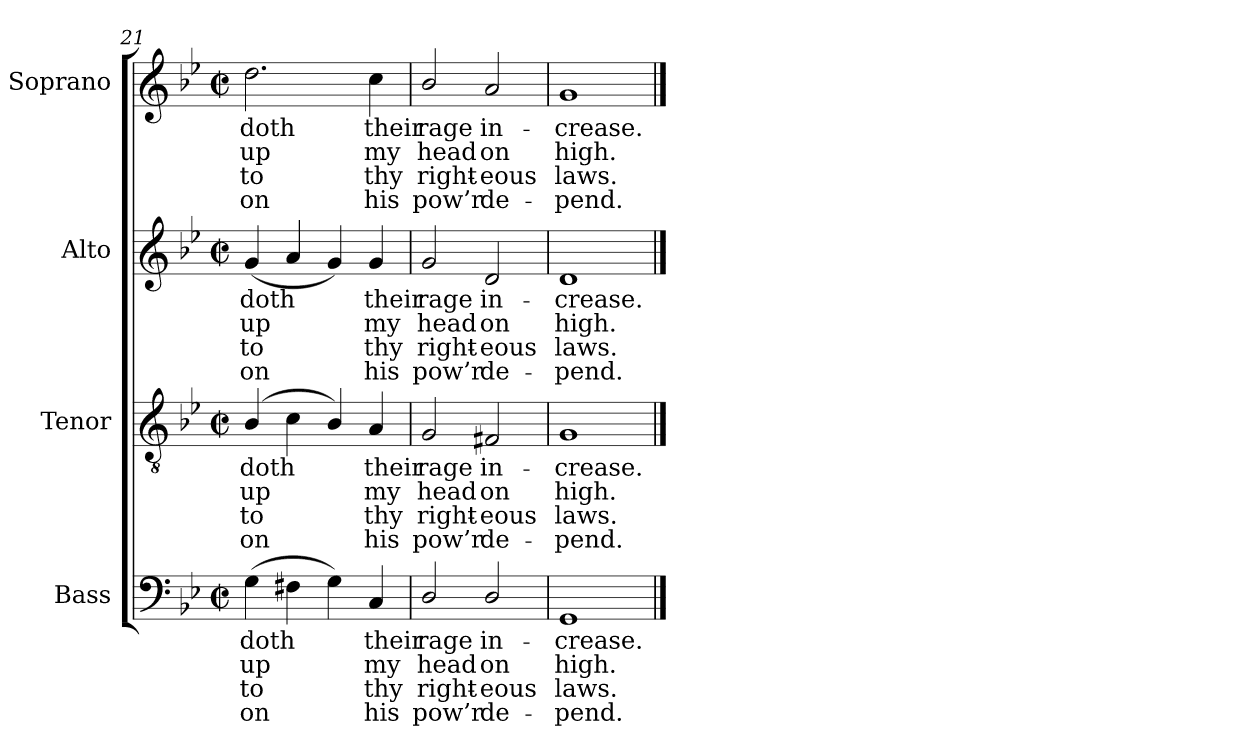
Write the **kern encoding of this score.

**kern	**text	**text	**text	**text	**kern	**text	**text	**text	**text	**kern	**text	**text	**text	**text	**kern	**text	**text	**text	**text
*part4	*part4	*part4	*part4	*part4	*part3	*part3	*part3	*part3	*part3	*part2	*part2	*part2	*part2	*part2	*part1	*part1	*part1	*part1	*part1
*staff4	*staff4	*staff4	*staff4	*staff4	*staff3	*staff3	*staff3	*staff3	*staff3	*staff2	*staff2	*staff2	*staff2	*staff2	*staff1	*staff1	*staff1	*staff1	*staff1
*I"Bass	*	*	*	*	*I"Tenor	*	*	*	*	*I"Alto	*	*	*	*	*I"Soprano	*	*	*	*
*I'B.	*	*	*	*	*I'T.	*	*	*	*	*I'A.	*	*	*	*	*I'S.	*	*	*	*
*clefF4	*	*	*	*	*clefGv2	*	*	*	*	*clefG2	*	*	*	*	*clefG2	*	*	*	*
*	*	*	*	*	*ITrd7c12	*	*	*	*	*	*	*	*	*	*	*	*	*	*
*k[b-e-]	*	*	*	*	*k[b-e-]	*	*	*	*	*k[b-e-]	*	*	*	*	*k[b-e-]	*	*	*	*
*g:	*	*	*	*	*g:	*	*	*	*	*g:	*	*	*	*	*g:	*	*	*	*
*M2/2	*	*	*	*	*M2/2	*	*	*	*	*M2/2	*	*	*	*	*M2/2	*	*	*	*
*met(c|)	*	*	*	*	*met(c|)	*	*	*	*	*met(c|)	*	*	*	*	*met(c|)	*	*	*	*
=21	=21	=21	=21	=21	=21	=21	=21	=21	=21	=21	=21	=21	=21	=21	=21	=21	=21	=21	=21
!	!LO:LY:b:color=#000000	!LO:LY:b:color=#000000	!LO:LY:b:color=#000000	!LO:LY:b:color=#000000	!	!	!	!	!	!	!	!	!	!	!	!	!	!	!
!	!	!	!	!	!	!LO:LY:b:color=#000000	!LO:LY:b:color=#000000	!LO:LY:b:color=#000000	!LO:LY:b:color=#000000	!	!	!	!	!	!	!	!	!	!
!	!	!	!	!	!	!	!	!	!	!	!LO:LY:b:color=#000000	!LO:LY:b:color=#000000	!LO:LY:b:color=#000000	!LO:LY:b:color=#000000	!	!	!	!	!
!	!	!	!	!	!	!	!	!	!	!	!	!	!	!	!	!LO:LY:b:color=#000000	!LO:LY:b:color=#000000	!LO:LY:b:color=#000000	!LO:LY:b:color=#000000
(4Gi\	doth	up	to	on	(4BB-i/	doth	up	to	on	(4gi/	doth	up	to	on	2.ddi\	doth	up	to	on
4F#Xi\	.	.	.	.	4Ci\	.	.	.	.	4ai/	.	.	.	.	.	.	.	.	.
4Gi\)	.	.	.	.	4BB-i/)	.	.	.	.	4gi/)	.	.	.	.	.	.	.	.	.
!	!LO:LY:b:color=#000000	!LO:LY:b:color=#000000	!LO:LY:b:color=#000000	!LO:LY:b:color=#000000	!	!	!	!	!	!	!	!	!	!	!	!	!	!	!
!	!	!	!	!	!	!LO:LY:b:color=#000000	!LO:LY:b:color=#000000	!LO:LY:b:color=#000000	!LO:LY:b:color=#000000	!	!	!	!	!	!	!	!	!	!
!	!	!	!	!	!	!	!	!	!	!	!LO:LY:b:color=#000000	!LO:LY:b:color=#000000	!LO:LY:b:color=#000000	!LO:LY:b:color=#000000	!	!	!	!	!
!	!	!	!	!	!	!	!	!	!	!	!	!	!	!	!	!LO:LY:b:color=#000000	!LO:LY:b:color=#000000	!LO:LY:b:color=#000000	!LO:LY:b:color=#000000
4Ci/	their	my	thy	his	4AAi/	their	my	thy	his	4gi/	their	my	thy	his	4cci\	their	my	thy	his
=22	=22	=22	=22	=22	=22	=22	=22	=22	=22	=22	=22	=22	=22	=22	=22	=22	=22	=22	=22
!	!LO:LY:b:color=#000000	!LO:LY:b:color=#000000	!LO:LY:b:color=#000000	!LO:LY:b:color=#000000	!	!	!	!	!	!	!	!	!	!	!	!	!	!	!
!	!	!	!	!	!	!LO:LY:b:color=#000000	!LO:LY:b:color=#000000	!LO:LY:b:color=#000000	!LO:LY:b:color=#000000	!	!	!	!	!	!	!	!	!	!
!	!	!	!	!	!	!	!	!	!	!	!LO:LY:b:color=#000000	!LO:LY:b:color=#000000	!LO:LY:b:color=#000000	!LO:LY:b:color=#000000	!	!	!	!	!
!	!	!	!	!	!	!	!	!	!	!	!	!	!	!	!	!LO:LY:b:color=#000000	!LO:LY:b:color=#000000	!LO:LY:b:color=#000000	!LO:LY:b:color=#000000
2Di/	rage	head	right-	-pow’r	2GGi/	rage	head	right-	-pow’r	2gi/	rage	head	right-	-pow’r	2b-i/	rage	head	right-	-pow’r
!	!LO:LY:b:color=#000000	!LO:LY:b:color=#000000	!LO:LY:b:color=#000000	!LO:LY:b:color=#000000	!	!	!	!	!	!	!	!	!	!	!	!	!	!	!
!	!	!	!	!	!	!LO:LY:b:color=#000000	!LO:LY:b:color=#000000	!LO:LY:b:color=#000000	!LO:LY:b:color=#000000	!	!	!	!	!	!	!	!	!	!
!	!	!	!	!	!	!	!	!	!	!	!LO:LY:b:color=#000000	!LO:LY:b:color=#000000	!LO:LY:b:color=#000000	!LO:LY:b:color=#000000	!	!	!	!	!
!	!	!	!	!	!	!	!	!	!	!	!	!	!	!	!	!LO:LY:b:color=#000000	!LO:LY:b:color=#000000	!LO:LY:b:color=#000000	!LO:LY:b:color=#000000
2Di/	in-	on	eous	de-	2FF#Xi/	in-	on	eous	de-	2di/	in-	on	eous	de-	2ai/	in-	on	eous	de-
=23	=23	=23	=23	=23	=23	=23	=23	=23	=23	=23	=23	=23	=23	=23	=23	=23	=23	=23	=23
!	!LO:LY:b:color=#000000	!LO:LY:b:color=#000000	!LO:LY:b:color=#000000	!LO:LY:b:color=#000000	!	!	!	!	!	!	!	!	!	!	!	!	!	!	!
!	!	!	!	!	!	!LO:LY:b:color=#000000	!LO:LY:b:color=#000000	!LO:LY:b:color=#000000	!LO:LY:b:color=#000000	!	!	!	!	!	!	!	!	!	!
!	!	!	!	!	!	!	!	!	!	!	!LO:LY:b:color=#000000	!LO:LY:b:color=#000000	!LO:LY:b:color=#000000	!LO:LY:b:color=#000000	!	!	!	!	!
!	!	!	!	!	!	!	!	!	!	!	!	!	!	!	!	!LO:LY:b:color=#000000	!LO:LY:b:color=#000000	!LO:LY:b:color=#000000	!LO:LY:b:color=#000000
1GGi	-crease.	high.	-laws.	pend.	1GGi	-crease.	high.	-laws.	pend.	1di	-crease.	high.	-laws.	pend.	1gi	-crease.	high.	-laws.	pend.
==	==	==	==	==	==	==	==	==	==	==	==	==	==	==	==	==	==	==	==
*-	*-	*-	*-	*-	*-	*-	*-	*-	*-	*-	*-	*-	*-	*-	*-	*-	*-	*-	*-
